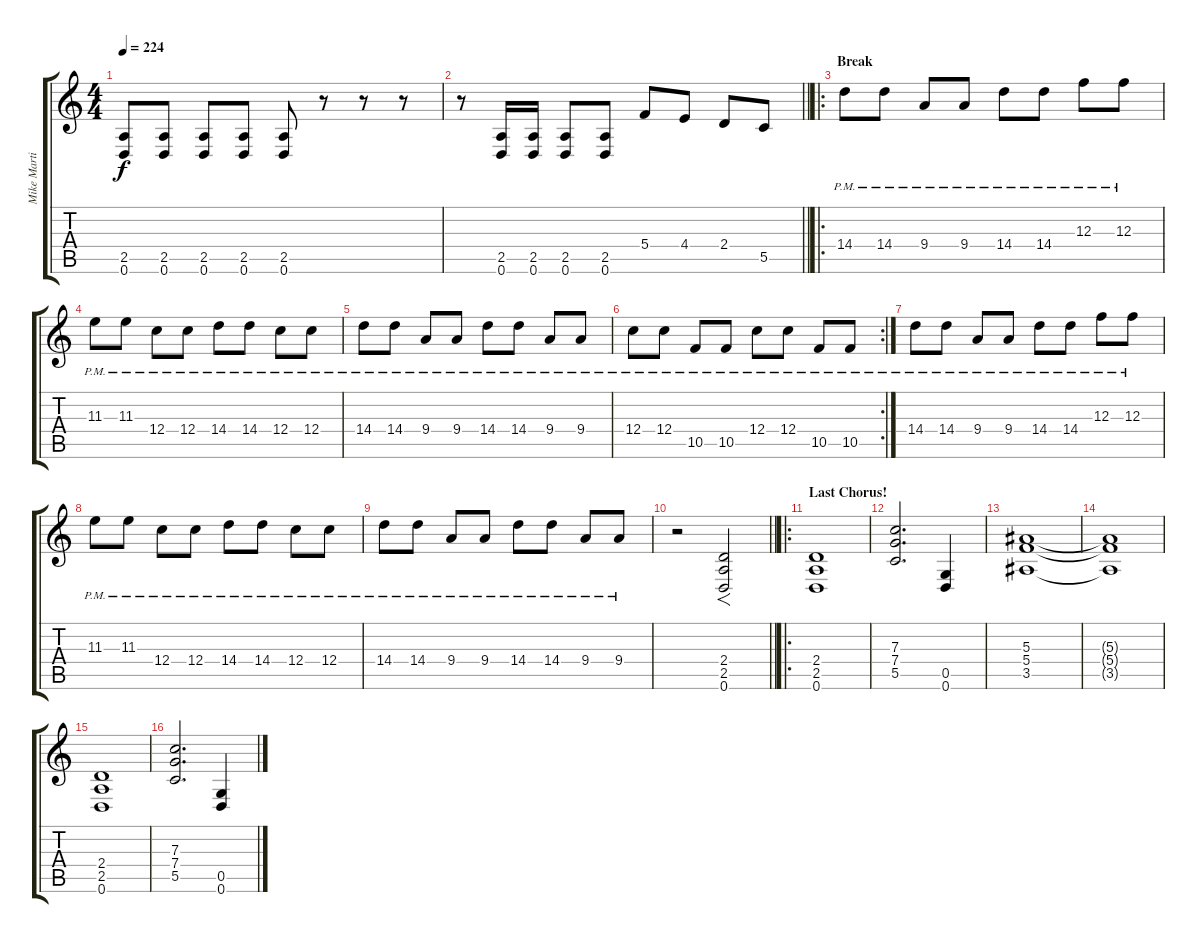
\track ("Mike Martin" "Mike Marti") {instrument distortionguitar}
\staff {score tabs}
\tuning (D4 A3 F3 C3 G2 D2) {hide}
\ts (4 4)
\tempo 224
\clef g2
\ks c
(2.5 0.6).8{dy f} (2.5 0.6).8 (2.5 0.6).8 (2.5 0.6).8 (2.5 0.6).8 r.8 r.8 r.8 |
\barLineRight lightlight
r.8 (2.5 0.6).16 (2.5 0.6).16 (2.5 0.6).8 (2.5 0.6).8 5.4.8 4.4.8 2.4.8 5.5.8 |
\ro
\section ("" "Break")
14.4{pm}.8{instrument distortionguitar} 14.4{pm}.8 9.4{pm}.8 9.4{pm}.8 14.4{pm}.8 14.4{pm}.8 12.3{pm}.8 12.3{pm}.8 |
11.3{pm}.8 11.3{pm}.8 12.4{pm}.8 12.4{pm}.8 14.4{pm}.8 14.4{pm}.8 12.4{pm}.8 12.4{pm}.8 |
14.4{pm}.8 14.4{pm}.8 9.4{pm}.8 9.4{pm}.8 14.4{pm}.8 14.4{pm}.8 9.4{pm}.8 9.4{pm}.8 |
\rc 2
12.4{pm}.8 12.4{pm}.8 10.5{pm}.8 10.5{pm}.8 12.4{pm}.8 12.4{pm}.8 10.5{pm}.8 10.5{pm}.8 |
14.4{pm}.8 14.4{pm}.8 9.4{pm}.8 9.4{pm}.8 14.4{pm}.8 14.4{pm}.8 12.3{pm}.8 12.3{pm}.8 |
11.3{pm}.8 11.3{pm}.8 12.4{pm}.8 12.4{pm}.8 14.4{pm}.8 14.4{pm}.8 12.4{pm}.8 12.4{pm}.8 |
14.4{pm}.8 14.4{pm}.8 9.4{pm}.8 9.4{pm}.8 14.4{pm}.8 14.4{pm}.8 9.4{pm}.8 9.4{pm}.8 |
\barLineRight lightlight
r.2 (2.4 2.5 0.6).2{f instrument distortionguitar} |
\ro
\section ("" "Last Chorus!")
(2.4 2.5 0.6).1 |
(7.3 7.4 5.5).2{d} (0.5 0.6).4 |
(5.3 5.4 3.5).1 |
(5.3{t} 5.4{t} 3.5{t}).1 |
(2.4 2.5 0.6).1 |
(7.3 7.4 5.5).2{d} (0.5 0.6).4
